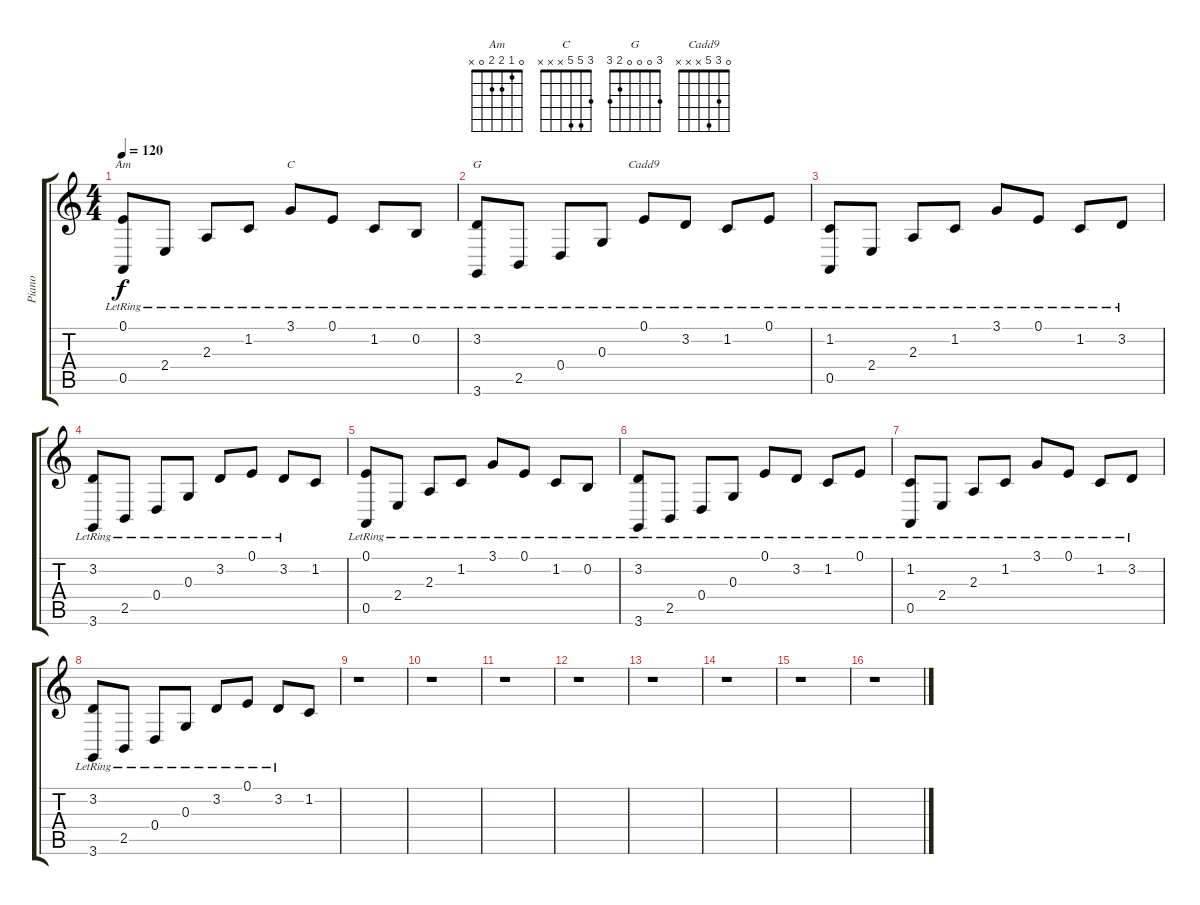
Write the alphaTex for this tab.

\track ("Piano" "Piano") {instrument honkytonkpiano}
\staff {score tabs}
\tuning (E4 B3 G3 D3 A2 E2) {hide}
\chord ("Am" 0 1 2 2 0 x)
\chord ("C" 3 5 5 x x x)
\chord ("G" 3 0 0 0 2 3)
\chord ("Cadd9" 0 3 5 x x x)
\ts (4 4)
\tempo 120
\clef g2
\ks c
(0.1{lr} 0.5{lr}).8{ch "Am" dy f} 2.4{lr}.8 2.3{lr}.8 1.2{lr}.8 3.1{lr}.8{ch "C"} 0.1{lr}.8 1.2{lr}.8 0.2{lr}.8 |
(3.2{lr} 3.6{lr}).8{ch "G"} 2.5{lr}.8 0.4{lr}.8 0.3{lr}.8 0.1{lr}.8{ch "Cadd9"} 3.2{lr}.8 1.2{lr}.8 0.1{lr}.8 |
(1.2{lr} 0.5{lr}).8 2.4{lr}.8 2.3{lr}.8 1.2{lr}.8 3.1{lr}.8 0.1{lr}.8 1.2{lr}.8 3.2{lr}.8 |
(3.2{lr} 3.6{lr}).8 2.5{lr}.8 0.4{lr}.8 0.3{lr}.8 3.2{lr}.8 0.1{lr}.8 3.2{lr}.8 1.2.8 |
(0.1{lr} 0.5{lr}).8 2.4{lr}.8 2.3{lr}.8 1.2{lr}.8 3.1{lr}.8 0.1{lr}.8 1.2{lr}.8 0.2{lr}.8 |
(3.2{lr} 3.6{lr}).8 2.5{lr}.8 0.4{lr}.8 0.3{lr}.8 0.1{lr}.8 3.2{lr}.8 1.2{lr}.8 0.1{lr}.8 |
(1.2{lr} 0.5{lr}).8 2.4{lr}.8 2.3{lr}.8 1.2{lr}.8 3.1{lr}.8 0.1{lr}.8 1.2{lr}.8 3.2{lr}.8 |
(3.2{lr} 3.6{lr}).8 2.5{lr}.8 0.4{lr}.8 0.3{lr}.8 3.2{lr}.8 0.1{lr}.8 3.2{lr}.8 1.2.8 |
r.1 |
r.1 |
r.1 |
r.1 |
r.1 |
r.1 |
r.1 |
r.1
